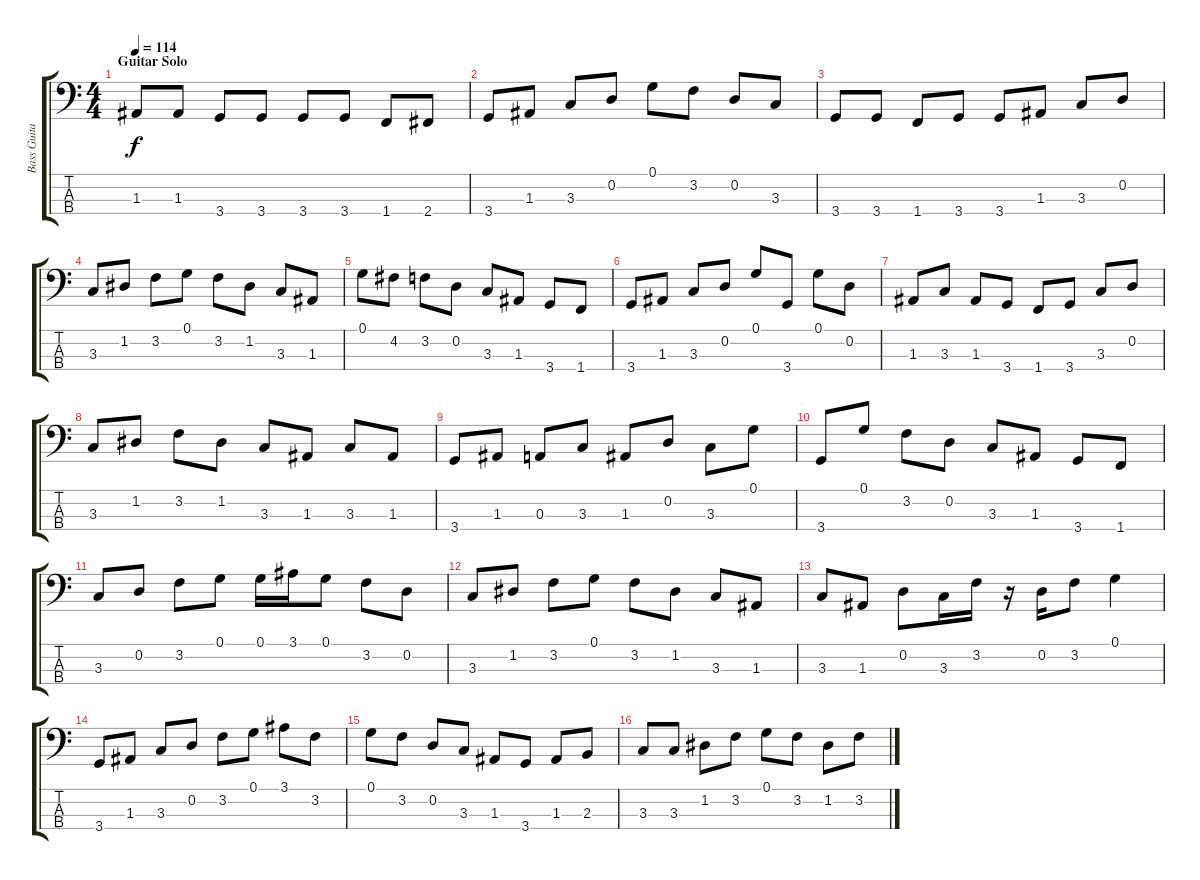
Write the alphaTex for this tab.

\track ("Bass Guitar" "Bass Guita") {instrument electricbasspick}
\staff {score tabs}
\tuning (G2 D2 A1 E1) {hide}
\ts (4 4)
\section ("" "Guitar Solo")
\tempo 114
\clef f4
\ks c
1.3{t}.8{dy f} 1.3.8 3.4.8 3.4.8 3.4.8 3.4.8 1.4.8 2.4.8 |
3.4.8 1.3.8 3.3.8 0.2.8 0.1.8 3.2.8 0.2.8 3.3.8 |
3.4.8 3.4.8 1.4.8 3.4.8 3.4.8 1.3.8 3.3.8 0.2.8 |
3.3.8 1.2.8 3.2.8 0.1.8 3.2.8 1.2.8 3.3.8 1.3.8 |
0.1.8 4.2.8 3.2.8 0.2.8 3.3.8 1.3.8 3.4.8 1.4.8 |
3.4.8 1.3.8 3.3.8 0.2.8 0.1.8 3.4.8 0.1.8 0.2.8 |
1.3.8 3.3.8 1.3.8 3.4.8 1.4.8 3.4.8 3.3.8 0.2.8 |
3.3.8 1.2.8 3.2.8 1.2.8 3.3.8 1.3.8 3.3.8 1.3.8 |
3.4.8 1.3.8 0.3.8 3.3.8 1.3.8 0.2.8 3.3.8 0.1.8 |
3.4.8 0.1.8 3.2.8 0.2.8 3.3.8 1.3.8 3.4.8 1.4.8 |
3.3.8 0.2.8 3.2.8 0.1.8 0.1.16 3.1.16 0.1.8 3.2.8 0.2.8 |
3.3.8 1.2.8 3.2.8 0.1.8 3.2.8 1.2.8 3.3.8 1.3.8 |
3.3.8 1.3.8 0.2.8 3.3.16 3.2.16 r.16 0.2.16 3.2.8 0.1.4 |
3.4.8 1.3.8 3.3.8 0.2.8 3.2.8 0.1.8 3.1.8 3.2.8 |
0.1.8 3.2.8 0.2.8 3.3.8 1.3.8 3.4.8 1.3.8 2.3.8 |
3.3.8 3.3.8 1.2.8 3.2.8 0.1.8 3.2.8 1.2.8 3.2.8
